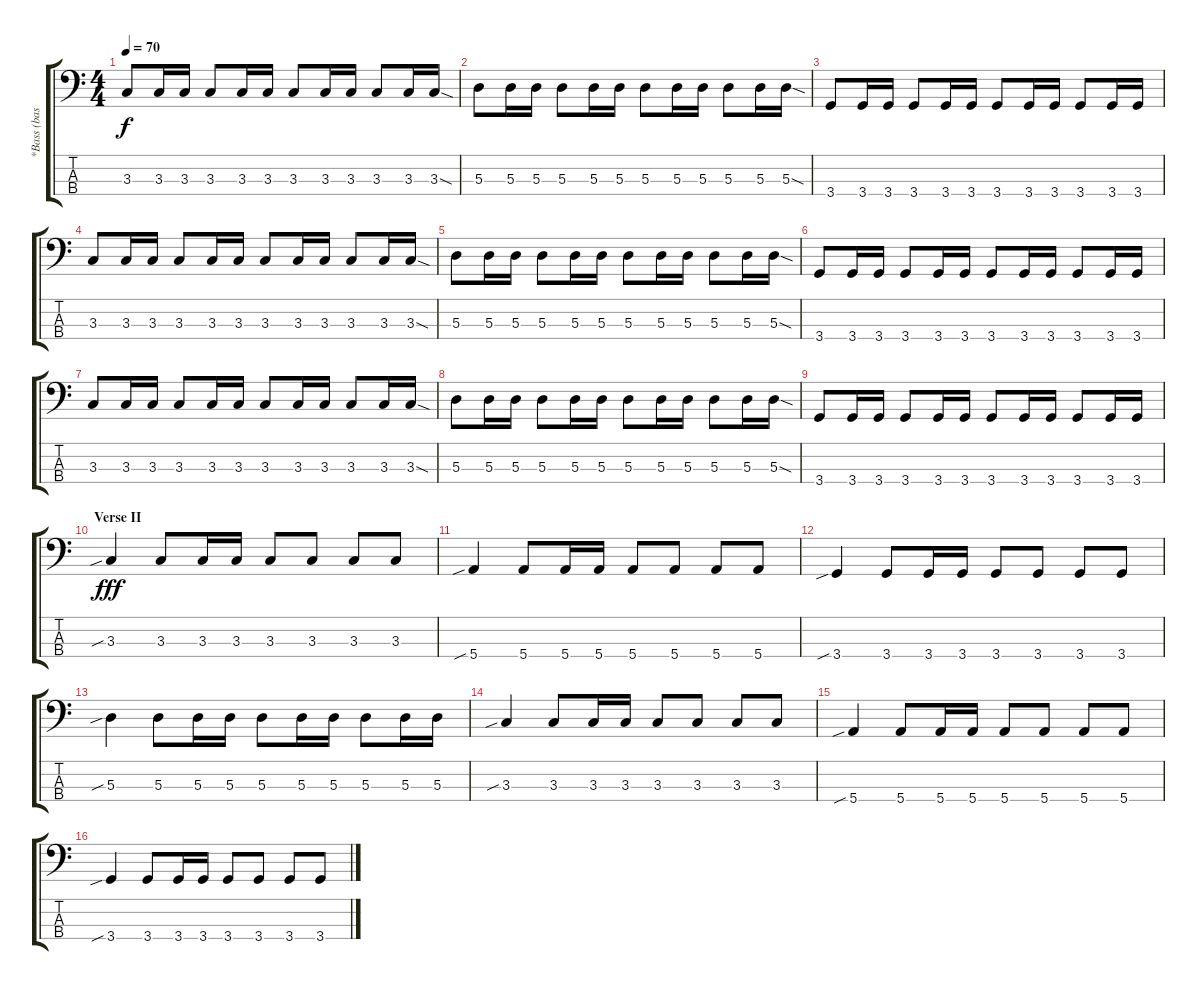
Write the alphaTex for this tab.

\track ("*Bass (bass_guitar)" "*Bass (bas") {instrument electricbasspick}
\staff {score tabs}
\tuning (G2 D2 A1 E1) {hide}
\ts (4 4)
\tempo 70
\clef f4
\ks c
3.3.8{dy f} 3.3.16 3.3.16 3.3.8 3.3.16 3.3.16 3.3.8 3.3.16 3.3.16 3.3.8 3.3.16 3.3{sod}.16 |
5.3.8 5.3.16 5.3.16 5.3.8 5.3.16 5.3.16 5.3.8 5.3.16 5.3.16 5.3.8 5.3.16 5.3{sod}.16 |
3.4.8 3.4.16 3.4.16 3.4.8 3.4.16 3.4.16 3.4.8 3.4.16 3.4.16 3.4.8 3.4.16 3.4.16 |
3.3.8 3.3.16 3.3.16 3.3.8 3.3.16 3.3.16 3.3.8 3.3.16 3.3.16 3.3.8 3.3.16 3.3{sod}.16 |
5.3.8 5.3.16 5.3.16 5.3.8 5.3.16 5.3.16 5.3.8 5.3.16 5.3.16 5.3.8 5.3.16 5.3{sod}.16 |
3.4.8 3.4.16 3.4.16 3.4.8 3.4.16 3.4.16 3.4.8 3.4.16 3.4.16 3.4.8 3.4.16 3.4.16 |
3.3.8 3.3.16 3.3.16 3.3.8 3.3.16 3.3.16 3.3.8 3.3.16 3.3.16 3.3.8 3.3.16 3.3{sod}.16 |
5.3.8 5.3.16 5.3.16 5.3.8 5.3.16 5.3.16 5.3.8 5.3.16 5.3.16 5.3.8 5.3.16 5.3{sod}.16 |
3.4.8 3.4.16 3.4.16 3.4.8 3.4.16 3.4.16 3.4.8 3.4.16 3.4.16 3.4.8 3.4.16 3.4.16 |
\section ("" "Verse II")
3.3{sib}.4{dy fff} 3.3.8 3.3.16 3.3.16 3.3.8 3.3.8 3.3.8 3.3.8 |
5.4{sib}.4 5.4.8 5.4.16 5.4.16 5.4.8 5.4.8 5.4.8 5.4.8 |
3.4{sib}.4 3.4.8 3.4.16 3.4.16 3.4.8 3.4.8 3.4.8 3.4.8 |
5.3{sib}.4 5.3.8 5.3.16 5.3.16 5.3.8 5.3.16 5.3.16 5.3.8 5.3.16 5.3.16 |
3.3{sib}.4 3.3.8 3.3.16 3.3.16 3.3.8 3.3.8 3.3.8 3.3.8 |
5.4{sib}.4 5.4.8 5.4.16 5.4.16 5.4.8 5.4.8 5.4.8 5.4.8 |
3.4{sib}.4 3.4.8 3.4.16 3.4.16 3.4.8 3.4.8 3.4.8 3.4.8
